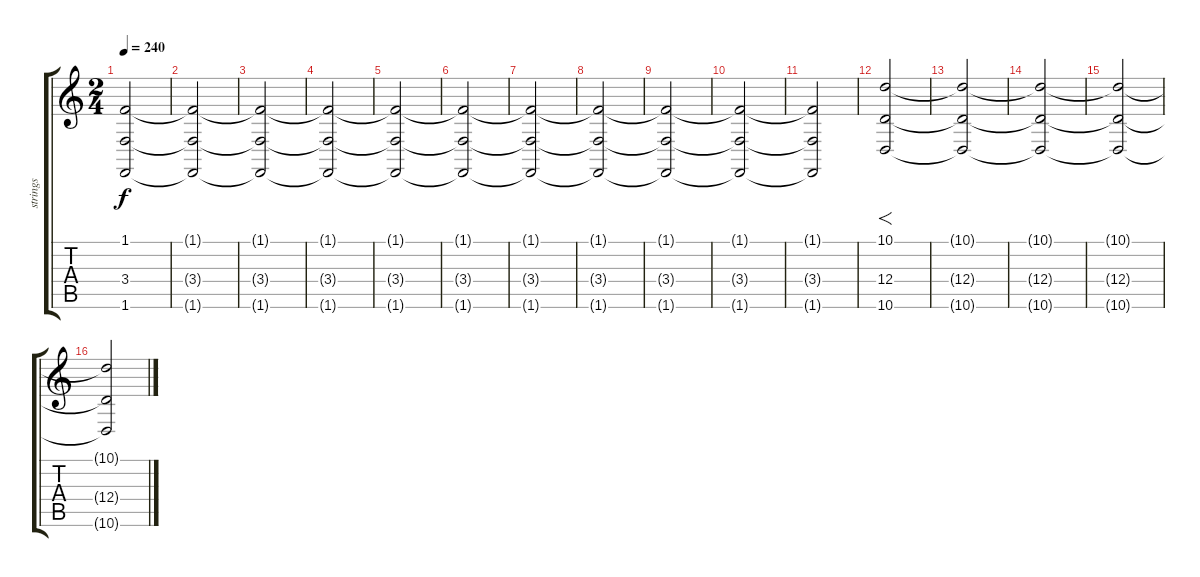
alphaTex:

\track ("strings" "strings") {instrument synthstrings2}
\staff {score tabs}
\tuning (E4 B3 G3 D3 A2 E2) {hide}
\ts (2 4)
\tempo 240
\clef g2
\ks c
(1.1{t} 3.4{t} 1.6{t}).2{dy f} |
(1.1{t} 3.4{t} 1.6{t}).2 |
(1.1{t} 3.4{t} 1.6{t}).2 |
(1.1{t} 3.4{t} 1.6{t}).2 |
(1.1{t} 3.4{t} 1.6{t}).2 |
(1.1{t} 3.4{t} 1.6{t}).2 |
(1.1{t} 3.4{t} 1.6{t}).2 |
(1.1{t} 3.4{t} 1.6{t}).2 |
(1.1{t} 3.4{t} 1.6{t}).2 |
(1.1{t} 3.4{t} 1.6{t}).2 |
(1.1{t} 3.4{t} 1.6{t}).2 |
(10.1 12.4 10.6).2{f} |
(10.1{t} 12.4{t} 10.6{t}).2 |
(10.1{t} 12.4{t} 10.6{t}).2 |
(10.1{t} 12.4{t} 10.6{t}).2 |
(10.1{t} 12.4{t} 10.6{t}).2
